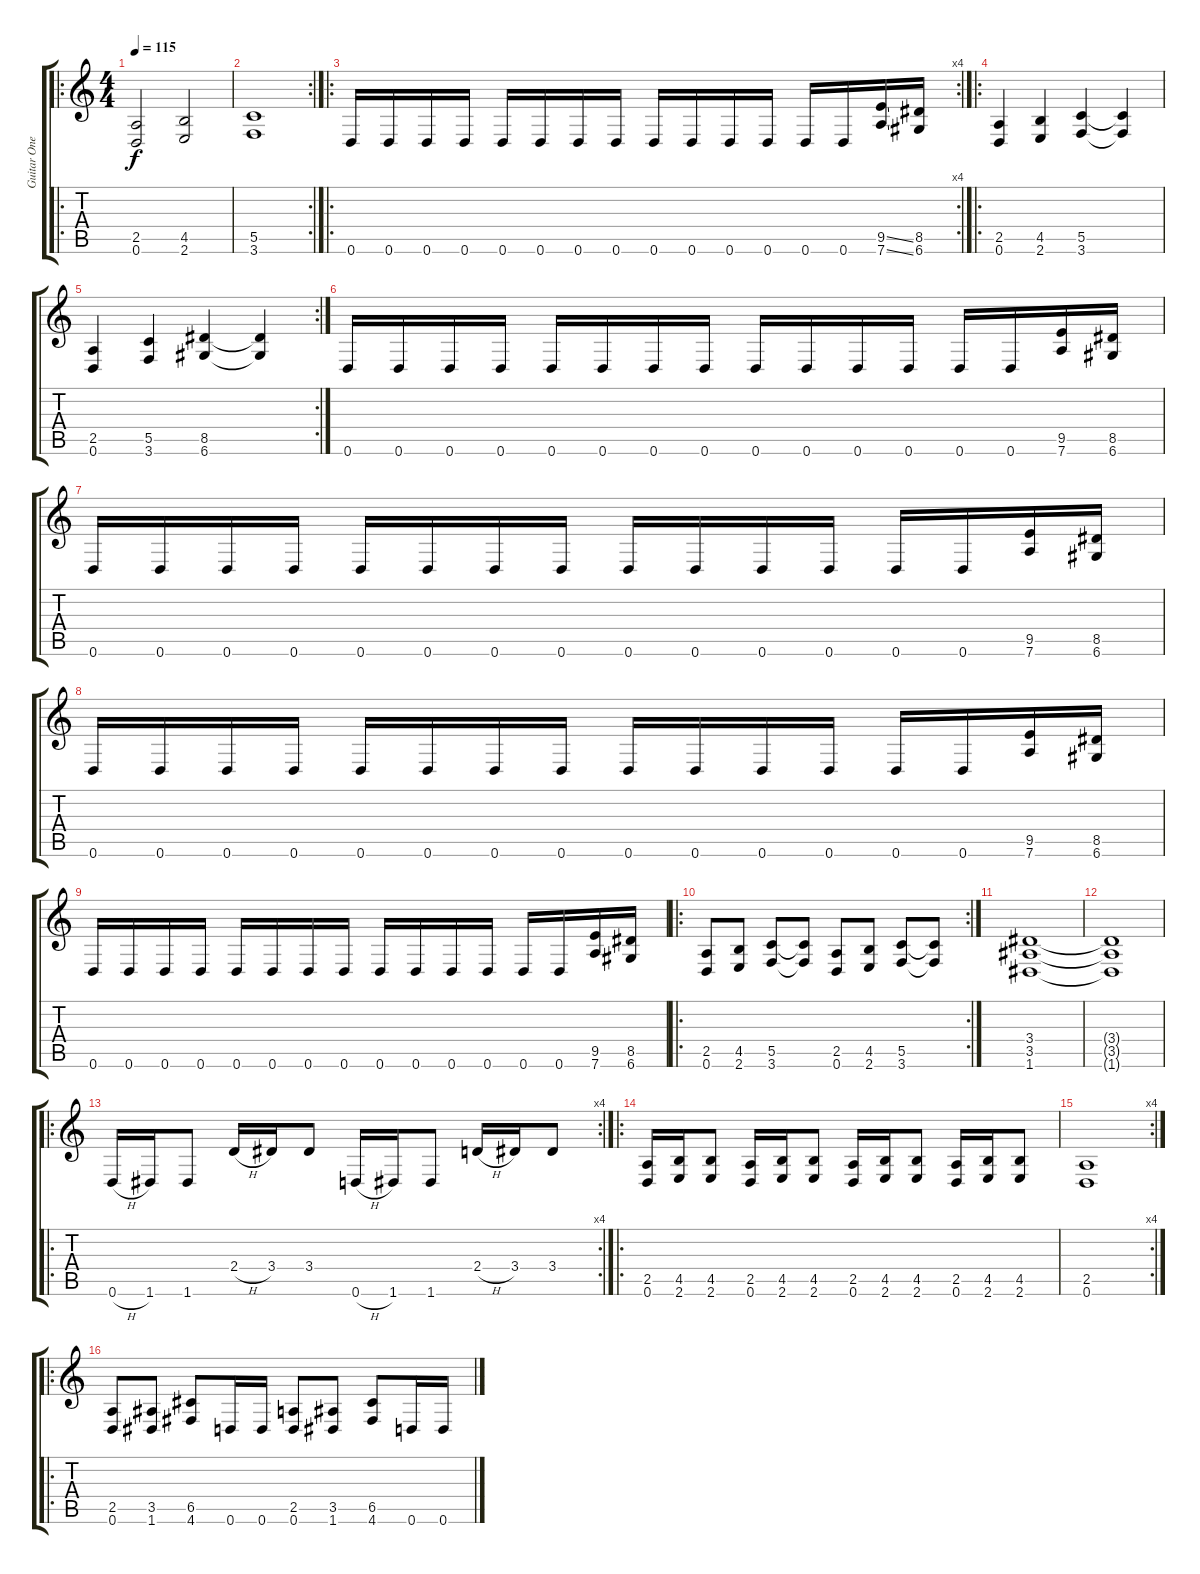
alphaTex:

\track ("Guitar One" "Guitar One") {instrument distortionguitar}
\staff {score tabs}
\tuning (D4 A3 F3 C3 G2 D2) {hide}
\ro
\ts (4 4)
\tempo 115
\clef g2
\ks c
(2.5 0.6).2{dy f instrument distortionguitar} (4.5 2.6).2 |
\rc 2
(5.5 3.6).1 |
\ro
\rc 4
0.6.16 0.6.16 0.6.16 0.6.16 0.6.16 0.6.16 0.6.16 0.6.16 0.6.16 0.6.16 0.6.16 0.6.16 0.6.16 0.6.16 (9.5{ss} 7.6{ss}).16 (8.5 6.6).16 |
\ro
(2.5 0.6).4 (4.5 2.6).4 (5.5 3.6).4 (5.5{t} 3.6{t}).4 |
\rc 2
(2.5 0.6).4 (5.5 3.6).4 (8.5 6.6).4 (8.5{t} 6.6{t}).4 |
0.6.16 0.6.16 0.6.16 0.6.16 0.6.16 0.6.16 0.6.16 0.6.16 0.6.16 0.6.16 0.6.16 0.6.16 0.6.16 0.6.16 (9.5 7.6).16 (8.5 6.6).16 |
0.6.16 0.6.16 0.6.16 0.6.16 0.6.16 0.6.16 0.6.16 0.6.16 0.6.16 0.6.16 0.6.16 0.6.16 0.6.16 0.6.16 (9.5 7.6).16 (8.5 6.6).16 |
0.6.16 0.6.16 0.6.16 0.6.16 0.6.16 0.6.16 0.6.16 0.6.16 0.6.16 0.6.16 0.6.16 0.6.16 0.6.16 0.6.16 (9.5 7.6).16 (8.5 6.6).16 |
0.6.16 0.6.16 0.6.16 0.6.16 0.6.16 0.6.16 0.6.16 0.6.16 0.6.16 0.6.16 0.6.16 0.6.16 0.6.16 0.6.16 (9.5 7.6).16 (8.5 6.6).16 |
\ro
\rc 2
(2.5 0.6).8 (4.5 2.6).8 (5.5 3.6).8 (5.5{t} 3.6{t}).8 (2.5 0.6).8 (4.5 2.6).8 (5.5 3.6).8 (5.5{t} 3.6{t}).8 |
(3.4 3.5 1.6).1 |
(3.4{t} 3.5{t} 1.6{t}).1 |
\ro
\rc 4
0.6{h}.16 1.6.16 1.6.8 2.4{h}.16 3.4.16 3.4.8 0.6{h}.16 1.6.16 1.6.8 2.4{h}.16 3.4.16 3.4.8 |
\ro
(2.5 0.6).16 (4.5 2.6).16 (4.5 2.6).8 (2.5 0.6).16 (4.5 2.6).16 (4.5 2.6).8 (2.5 0.6).16 (4.5 2.6).16 (4.5 2.6).8 (2.5 0.6).16 (4.5 2.6).16 (4.5 2.6).8 |
\rc 4
(2.5 0.6).1 |
\ro
(2.5 0.6).8 (3.5 1.6).8 (6.5 4.6).8 0.6.16 0.6.16 (2.5 0.6).8 (3.5 1.6).8 (6.5 4.6).8 0.6.16 0.6.16
